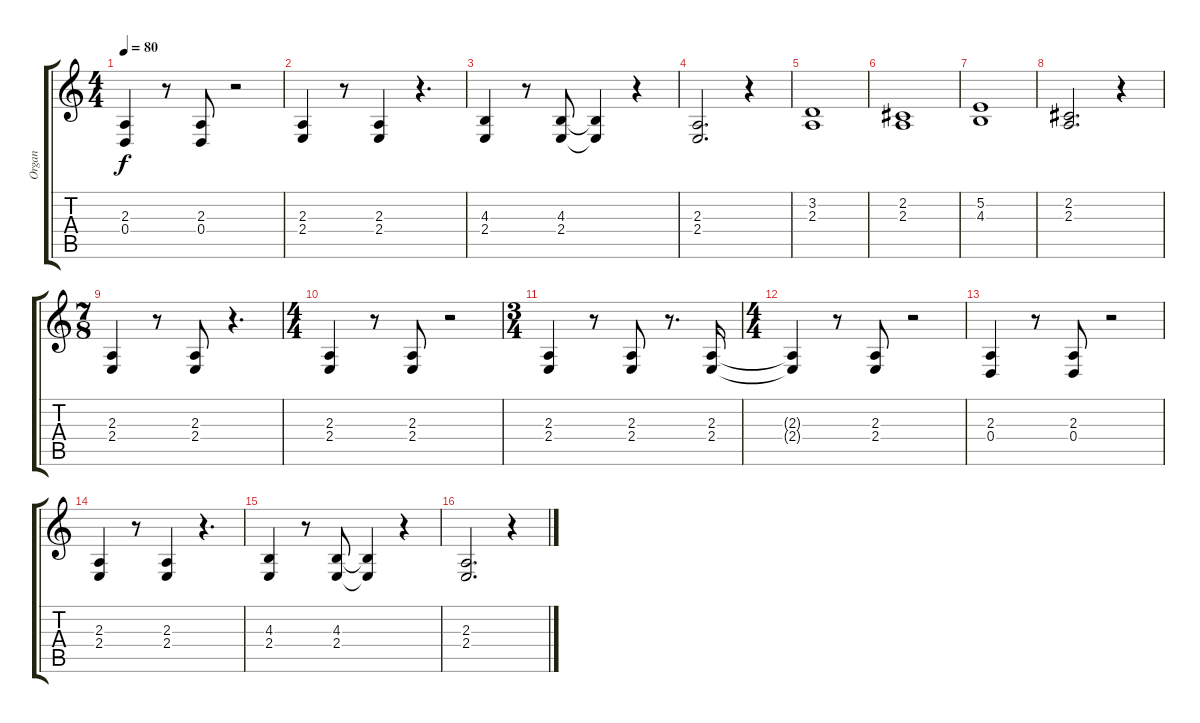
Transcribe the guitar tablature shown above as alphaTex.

\track ("Organ" "Organ") {instrument drawbarorgan}
\staff {score tabs}
\tuning (E4 B3 G3 D3 A2 E2) {hide}
\ts (4 4)
\tempo 80
\clef g2
\ks c
(2.3 0.4).4{dy f} r.8 (2.3 0.4).8 r.2 |
(2.3 2.4).4 r.8 (2.3 2.4).4 r.4{d} |
(4.3 2.4).4 r.8 (4.3 2.4).8 (4.3{t} 2.4{t}).4 r.4 |
(2.3 2.4).2{d} r.4 |
(3.2 2.3).1 |
(2.2 2.3).1 |
(5.2 4.3).1 |
(2.2 2.3).2{d} r.4 |
\ts (7 8)
(2.3 2.4).4 r.8 (2.3 2.4).8 r.4{d} |
\ts (4 4)
(2.3 2.4).4 r.8 (2.3 2.4).8 r.2 |
\ts (3 4)
(2.3 2.4).4 r.8 (2.3 2.4).8 r.8{d} (2.3 2.4).16 |
\ts (4 4)
(2.3{t} 2.4{t}).4 r.8 (2.3 2.4).8 r.2 |
(2.3 0.4).4 r.8 (2.3 0.4).8 r.2 |
(2.3 2.4).4 r.8 (2.3 2.4).4 r.4{d} |
(4.3 2.4).4 r.8 (4.3 2.4).8 (4.3{t} 2.4{t}).4 r.4 |
(2.3 2.4).2{d} r.4
